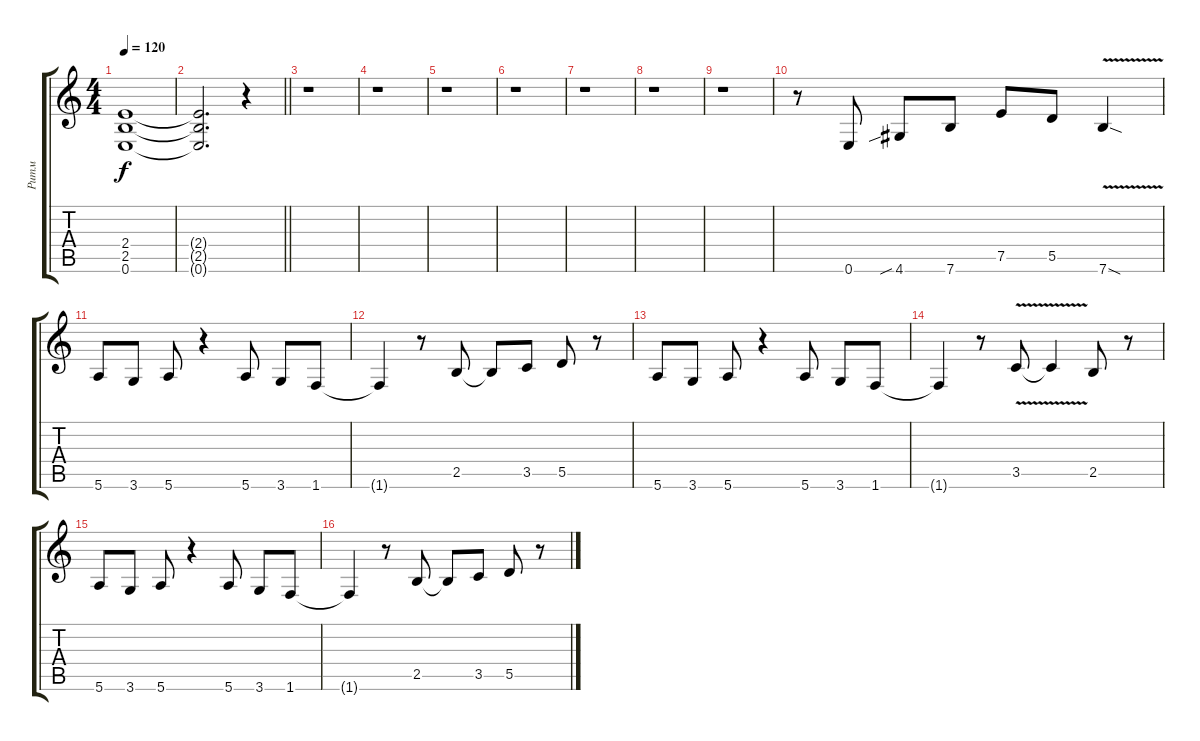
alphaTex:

\track ("Ритм" "Ритм") {instrument distortionguitar}
\staff {score tabs}
\tuning (E4 B3 G3 D3 A2 E2) {hide}
\ts (4 4)
\tempo 120
\clef g2
\ks c
(2.4{t} 2.5{t} 0.6{t}).1{dy f} |
\barLineRight lightlight
(2.4{t} 2.5{t} 0.6{t}).2{d} r.4 |
\section ("" "")
r.1 |
r.1 |
r.1 |
r.1 |
r.1 |
r.1 |
r.1 |
r.8 0.6.8 4.6{sib}.8 7.6.8 7.5.8 5.5.8 7.6{v sod}.4 |
5.6.8 3.6.8 5.6.8 r.4 5.6.8 3.6.8 1.6.8 |
1.6{t}.4 r.8 2.5.8 2.5{t}.8 3.5.8 5.5.8 r.8 |
5.6.8 3.6.8 5.6.8 r.4 5.6.8 3.6.8 1.6.8 |
1.6{t}.4 r.8 3.5{v}.8 3.5{t}.4 2.5.8 r.8 |
5.6.8 3.6.8 5.6.8 r.4 5.6.8 3.6.8 1.6.8 |
1.6{t}.4 r.8 2.5.8 2.5{t}.8 3.5.8 5.5.8 r.8
